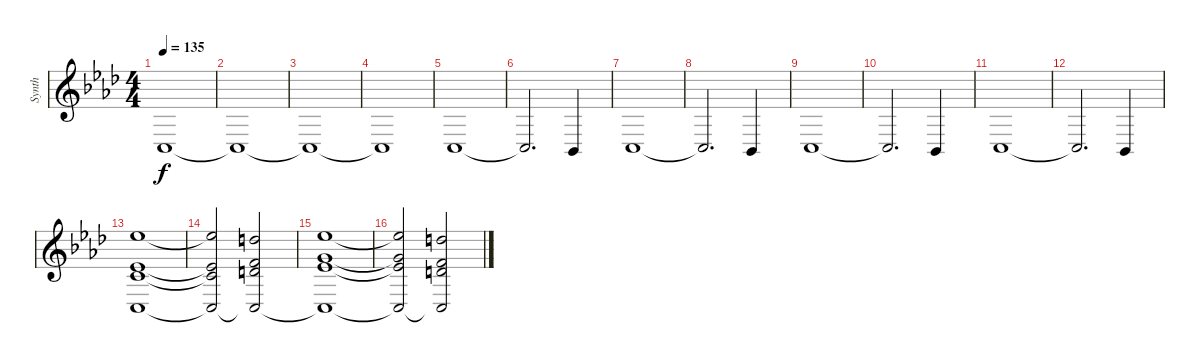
\track ("Synth" "Synth") {instrument stringensemble1}
\staff {score}
\tuning (E4 B3 G3 D3 A2 E2) {hide}
\ts (4 4)
\tempo 135
\clef g2
\ks ab
3.5{t}.1{dy f} |
3.5{t}.1 |
3.5{t}.1 |
3.5{t}.1 |
3.5.1{instrument stringensemble2} |
3.5{t}.2{d} 1.5.4 |
3.5.1 |
3.5{t}.2{d} 1.5.4 |
3.5.1 |
3.5{t}.2{d} 1.5.4 |
3.5.1 |
3.5{t}.2{d} 1.5.4 |
(11.1 8.3 10.4 8.6).1{instrument stringensemble1} |
(11.1{t} 8.3{t} 10.4{t} 8.6{t}).2 (10.1 10.3 12.4 8.6{t}).2 |
(11.1 12.3 13.4 8.6{t}).1 |
(11.1{t} 12.3{t} 13.4{t} 8.6{t}).2 (10.1 10.3 12.4 8.6{t}).2
